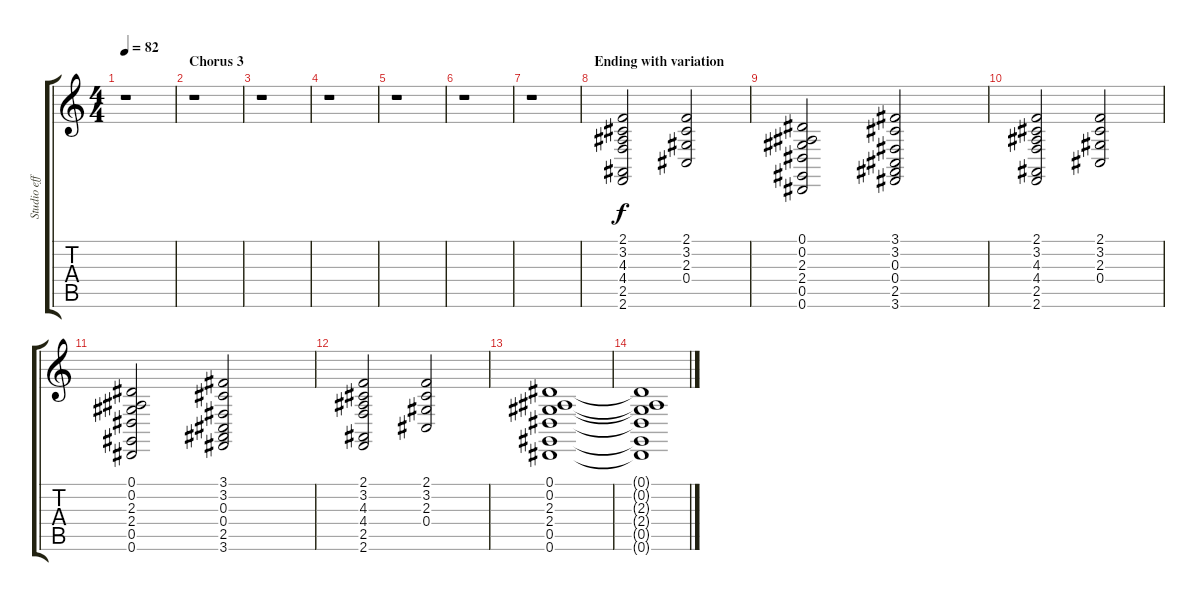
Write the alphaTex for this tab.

\track ("Studio effects - Guitar Samples" "Studio eff") {instrument synthstrings1}
\staff {score tabs}
\tuning (Eb4 Bb3 Gb3 Db3 Ab2 Eb2) {hide}
\ts (4 4)
\tempo 82
\clef g2
\ks c
r.1{dy f} |
\section ("" "Chorus 3")
r.1 |
r.1 |
r.1 |
r.1 |
r.1 |
r.1 |
\section ("" "Ending with variation")
(2.1 3.2 4.3 4.4 2.5 2.6).2 (2.1 3.2 2.3 0.4).2 |
(0.1 0.2 2.3 2.4 0.5 0.6).2 (3.1 3.2 0.3 0.4 2.5 3.6).2 |
(2.1 3.2 4.3 4.4 2.5 2.6).2 (2.1 3.2 2.3 0.4).2 |
(0.1 0.2 2.3 2.4 0.5 0.6).2 (3.1 3.2 0.3 0.4 2.5 3.6).2 |
(2.1 3.2 4.3 4.4 2.5 2.6).2 (2.1 3.2 2.3 0.4).2 |
(0.1 0.2 2.3 2.4 0.5 0.6).1 |
(0.1{t} 0.2{t} 2.3{t} 2.4{t} 0.5{t} 0.6{t}).1
